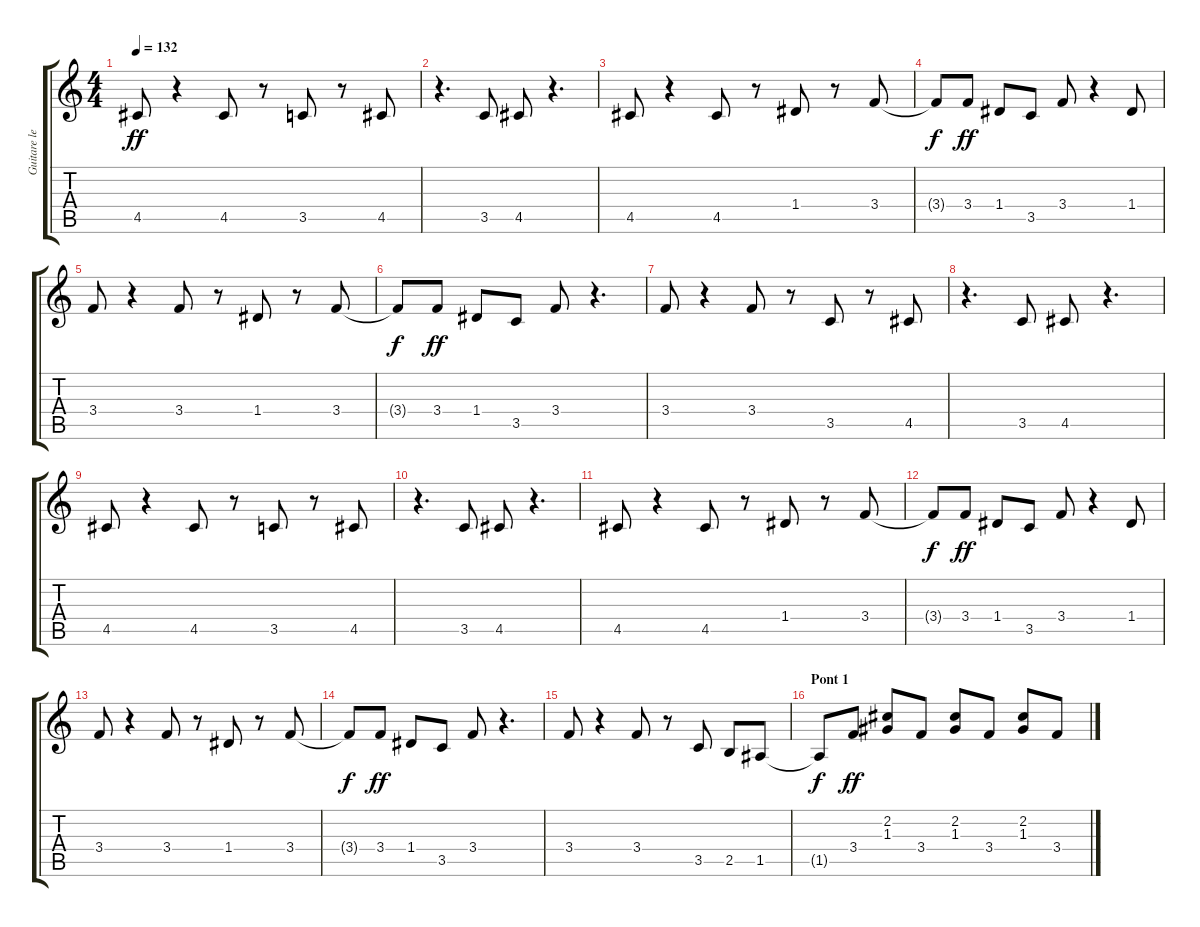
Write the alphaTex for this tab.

\track ("Guitare lead" "Guitare le") {instrument distortionguitar}
\staff {score tabs}
\tuning (E4 B3 G3 D3 A2 E2) {hide}
\ts (4 4)
\tempo 132
\clef g2
\ks c
4.5.8{dy ff} r.4 4.5.8 r.8 3.5.8 r.8 4.5.8 |
r.4{d} 3.5.8 4.5.8 r.4{d} |
4.5.8 r.4 4.5.8 r.8 1.4.8 r.8 3.4.8 |
3.4{t}.8{dy f} 3.4.8{dy ff} 1.4.8 3.5.8 3.4.8 r.4 1.4.8 |
3.4.8 r.4 3.4.8 r.8 1.4.8 r.8 3.4.8 |
3.4{t}.8{dy f} 3.4.8{dy ff} 1.4.8 3.5.8 3.4.8 r.4{d} |
3.4.8 r.4 3.4.8 r.8 3.5.8 r.8 4.5.8 |
r.4{d} 3.5.8 4.5.8 r.4{d} |
4.5.8 r.4 4.5.8 r.8 3.5.8 r.8 4.5.8 |
r.4{d} 3.5.8 4.5.8 r.4{d} |
4.5.8 r.4 4.5.8 r.8 1.4.8 r.8 3.4.8 |
3.4{t}.8{dy f} 3.4.8{dy ff} 1.4.8 3.5.8 3.4.8 r.4 1.4.8 |
3.4.8 r.4 3.4.8 r.8 1.4.8 r.8 3.4.8 |
3.4{t}.8{dy f} 3.4.8{dy ff} 1.4.8 3.5.8 3.4.8 r.4{d} |
3.4.8 r.4 3.4.8 r.8 3.5.8 2.5.8 1.5.8 |
\section ("" "Pont 1")
1.5{t}.8{dy f} 3.4.8{dy ff} (2.2 1.3).8 3.4.8 (2.2 1.3).8 3.4.8 (2.2 1.3).8 3.4.8
